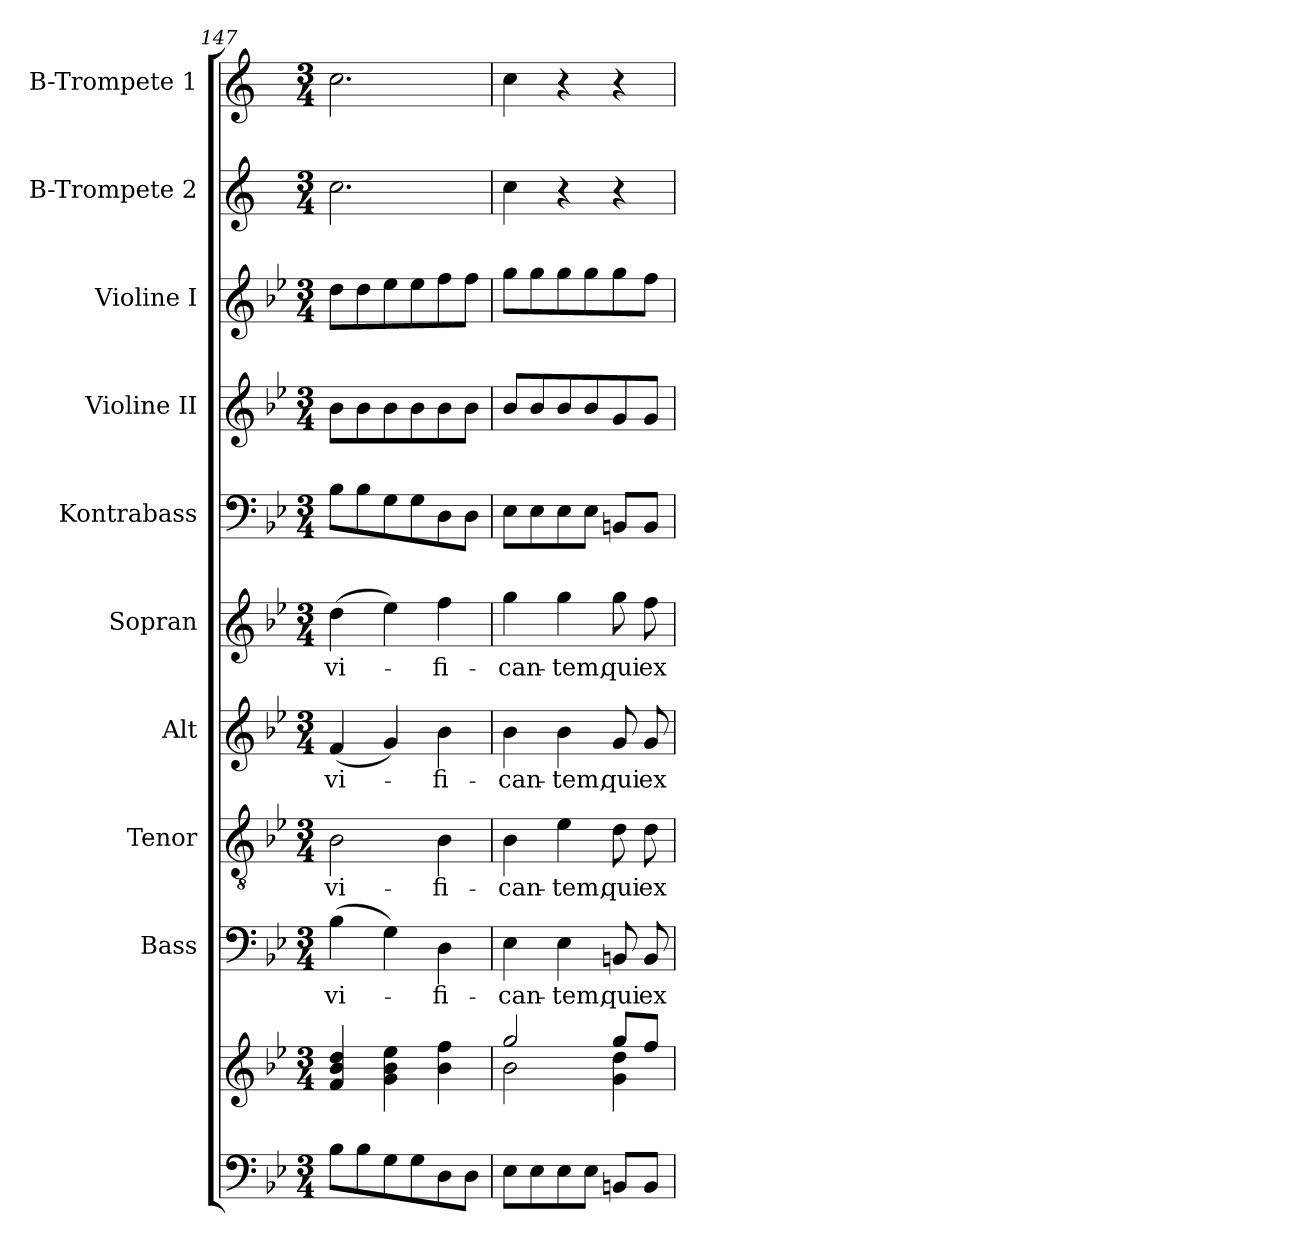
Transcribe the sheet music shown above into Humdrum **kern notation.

**kern	**kern	**kern	**text	**kern	**text	**kern	**text	**kern	**text	**kern	**kern	**kern	**kern	**kern
*part10	*part10	*part9	*part9	*part8	*part8	*part7	*part7	*part6	*part6	*part5	*part4	*part3	*part2	*part1
*staff11	*staff10	*staff9	*staff9	*staff8	*staff8	*staff7	*staff7	*staff6	*staff6	*staff5	*staff4	*staff3	*staff2	*staff1
*	*	*I"Bass	*	*I"Tenor	*	*I"Alt	*	*I"Sopran	*	*I"Kontrabass	*I"Violine II	*I"Violine I	*I"B-Trompete 2	*I"B-Trompete 1
*	*	*I'B.	*	*I'T.	*	*I'A.	*	*I'S.	*	*I'Kb.	*I'Vl. II	*I'Vl. I	*I'B Trp. 2	*I'B Trp. 1
*clefF4	*clefG2	*clefF4	*	*clefGv2	*	*clefG2	*	*clefG2	*	*clefF4	*clefG2	*clefG2	*clefG2	*clefG2
*	*	*	*	*	*	*	*	*	*	*ITrd7c12	*	*	*ITrd1c2	*ITrd1c2
*k[b-e-]	*k[b-e-]	*k[b-e-]	*	*k[b-e-]	*	*k[b-e-]	*	*k[b-e-]	*	*k[b-e-]	*k[b-e-]	*k[b-e-]	*k[b-e-]	*k[b-e-]
*B-:	*B-:	*B-:	*	*B-:	*	*B-:	*	*B-:	*	*B-:	*B-:	*B-:	*B-:	*B-:
*M3/4	*M3/4	*M3/4	*	*M3/4	*	*M3/4	*	*M3/4	*	*M3/4	*M3/4	*M3/4	*M3/4	*M3/4
=147	=147	=147	=147	=147	=147	=147	=147	=147	=147	=147	=147	=147	=147	=147
!	!	!	!LO:LY:b	!	!LO:LY:b	!	!LO:LY:b	!	!LO:LY:b	!	!	!	!	!
8B-\L	4f/ 4b-/ 4dd/	(>4B-\	-vi-	2B-\	-vi-	(<4f/	-vi-	(>4dd\	-vi-	8BB-\L	8b-\L	8dd\L	2.b-\	2.b-\
8B-\	.	.	.	.	.	.	.	.	.	8BB-\	8b-\	8dd\	.	.
8G\	4g\ 4b-\ 4ee-\	4G\)	.	.	.	4g/)	.	4ee-\)	.	8GG\	8b-\	8ee-\	.	.
8G\	.	.	.	.	.	.	.	.	.	8GG\	8b-\	8ee-\	.	.
!	!	!	!LO:LY:b	!	!LO:LY:b	!	!LO:LY:b	!	!LO:LY:b	!	!	!	!	!
8D\	4b-\ 4ff\	4D\	-fi-	4B-\	-fi-	4b-\	-fi-	4ff\	-fi-	8DD\	8b-\	8ff\	.	.
8D\J	.	.	.	.	.	.	.	.	.	8DD\J	8b-\J	8ff\J	.	.
=148	=148	=148	=148	=148	=148	=148	=148	=148	=148	=148	=148	=148	=148	=148
*	*^	*	*	*	*	*	*	*	*	*	*	*	*	*
!	!	!	!	!LO:LY:b	!	!LO:LY:b	!	!LO:LY:b	!	!LO:LY:b	!	!	!	!	!
8E-\L	2gg/	2b-\	4E-\	-can-	4B-\	-can-	4b-\	-can-	4gg\	-can-	8EE-\L	8b-/L	8gg\L	4b-\	4b-\
8E-\	.	.	.	.	.	.	.	.	.	.	8EE-\	8b-/	8gg\	.	.
!	!	!	!	!LO:LY:b	!	!LO:LY:b	!	!LO:LY:b	!	!LO:LY:b	!	!	!	!	!
8E-\	.	.	4E-\	-tem,	4e-\	-tem,	4b-\	-tem,	4gg\	-tem,	8EE-\	8b-/	8gg\	4r	4r
8E-\J	.	.	.	.	.	.	.	.	.	.	8EE-\J	8b-/	8gg\	.	.
!	!	!	!	!LO:LY:b	!	!LO:LY:b	!	!LO:LY:b	!	!LO:LY:b	!	!	!	!	!
8BBn/L	8gg/L	4g\ 4dd\	8BBn/	qui	8d\	qui	8g/	qui	8gg\	qui	8BBBn/L	8g/	8gg\	4r	4r
!	!	!	!	!LO:LY:b	!	!LO:LY:b	!	!LO:LY:b	!	!LO:LY:b	!	!	!	!	!
8BB/J	8ff/J	.	8BB/	ex	8d\	ex	8g/	ex	8ff\	ex	8BBB/J	8g/J	8ff\J	.	.
*	*v	*v	*	*	*	*	*	*	*	*	*	*	*	*	*
=	=	=	=	=	=	=	=	=	=	=	=	=	=	=
*-	*-	*-	*-	*-	*-	*-	*-	*-	*-	*-	*-	*-	*-	*-
